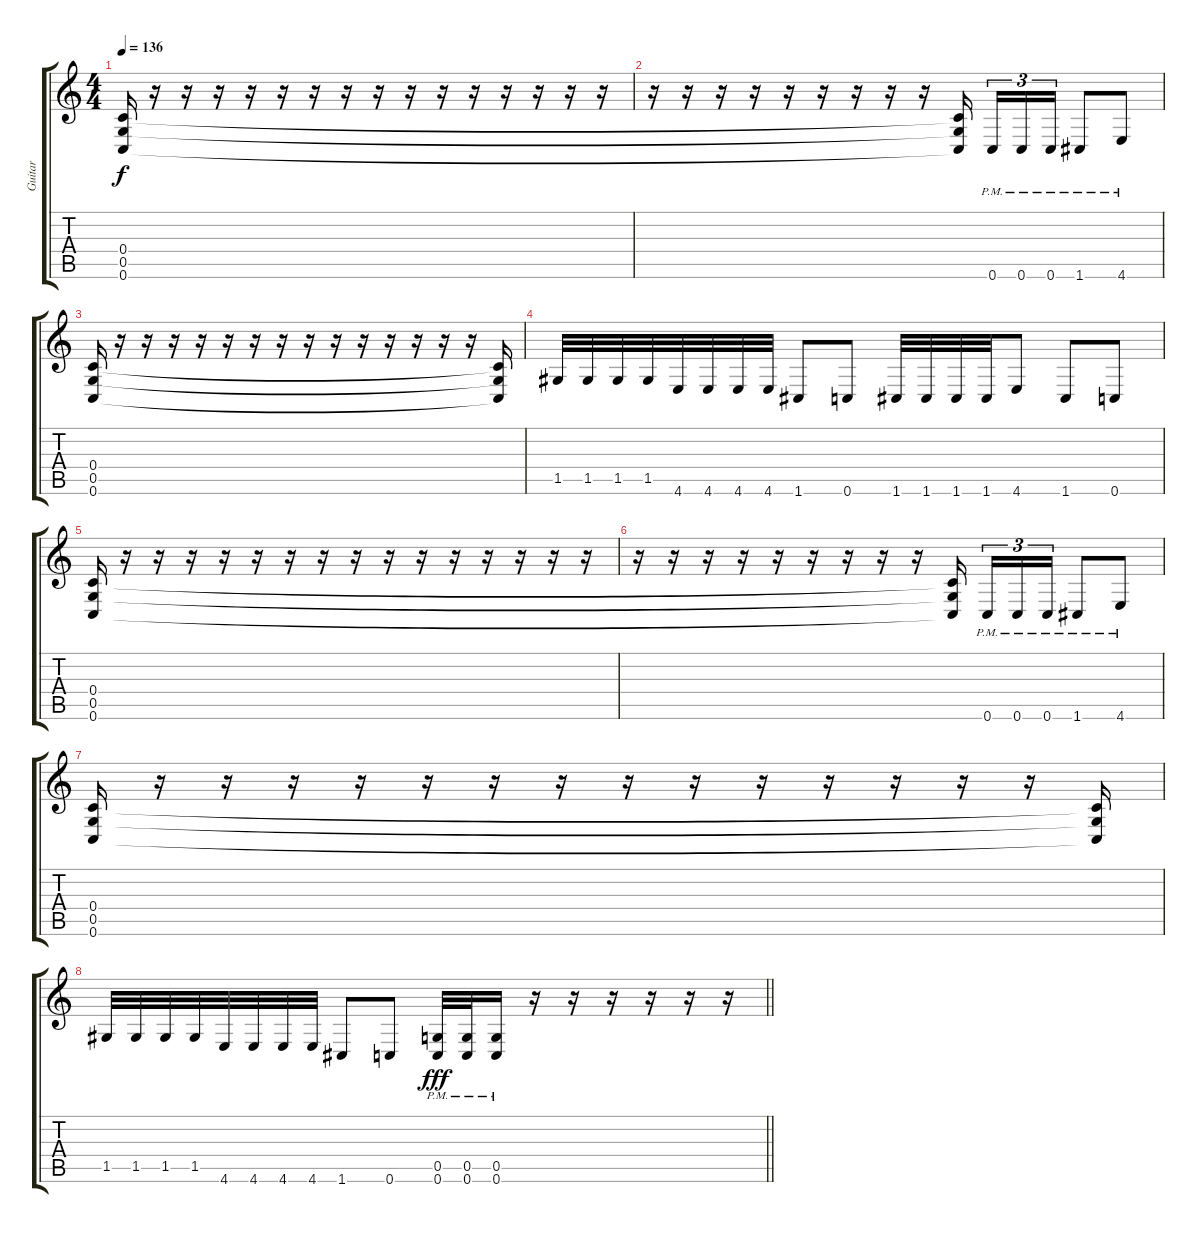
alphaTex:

\track ("Guitar" "Guitar") {instrument distortionguitar}
\staff {score tabs}
\tuning (D4 A3 F3 C3 G2 C2) {hide}
\ts (4 4)
\section ("" "")
\tempo 136
\clef g2
\ks c
(0.4 0.5 0.6).16{dy f} r.16 r.16 r.16 r.16 r.16 r.16 r.16 r.16 r.16 r.16 r.16 r.16 r.16 r.16 r.16 |
r.16 r.16 r.16 r.16 r.16 r.16 r.16 r.16 r.16 (0.4{t} 0.5{t} 0.6{t}).16{beam splitsecondary} 0.6{pm}.16{tu (3 2)} 0.6{pm}.16{tu (3 2)} 0.6{pm}.16{tu (3 2)} 1.6{pm}.8 4.6{pm}.8 |
(0.4 0.5 0.6).16 r.16 r.16 r.16 r.16 r.16 r.16 r.16 r.16 r.16 r.16 r.16 r.16 r.16 r.16 (0.4{t} 0.5{t} 0.6{t}).16 |
1.5.32 1.5.32 1.5.32 1.5.32 4.6.32 4.6.32 4.6.32 4.6.32 1.6.8 0.6.8 1.6.32 1.6.32 1.6.32 1.6.32 4.6.8 1.6.8 0.6.8 |
(0.4 0.5 0.6).16 r.16 r.16 r.16 r.16 r.16 r.16 r.16 r.16 r.16 r.16 r.16 r.16 r.16 r.16 r.16 |
r.16 r.16 r.16 r.16 r.16 r.16 r.16 r.16 r.16 (0.4{t} 0.5{t} 0.6{t}).16{beam splitsecondary} 0.6{pm}.16{tu (3 2)} 0.6{pm}.16{tu (3 2)} 0.6{pm}.16{tu (3 2)} 1.6{pm}.8 4.6{pm}.8 |
(0.4 0.5 0.6).16 r.16 r.16 r.16 r.16 r.16 r.16 r.16 r.16 r.16 r.16 r.16 r.16 r.16 r.16 (0.4{t} 0.5{t} 0.6{t}).16 |
\barLineRight lightlight
1.5.32 1.5.32 1.5.32 1.5.32 4.6.32 4.6.32 4.6.32 4.6.32 1.6.8 0.6.8 (0.5{pm} 0.6{pm}).32{dy fff} (0.5{pm} 0.6{pm}).32 (0.5{pm} 0.6{pm}).16 r.16 r.16 r.16 r.16 r.16 r.16
